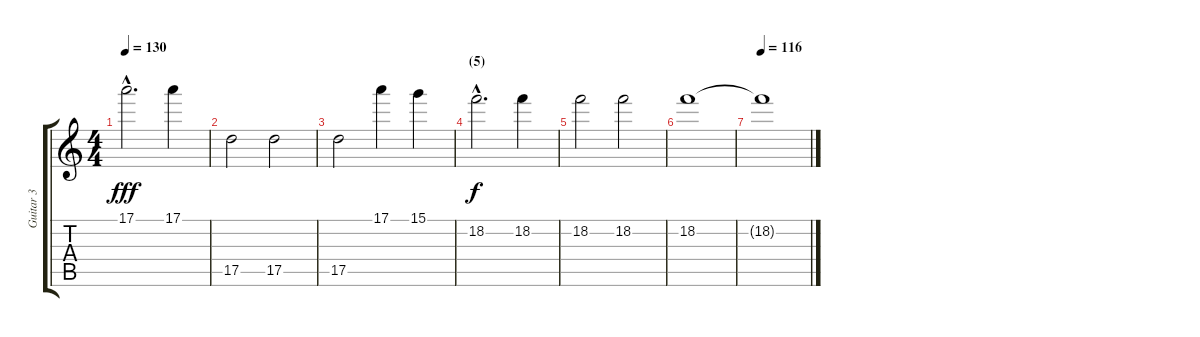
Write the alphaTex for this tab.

\track ("Guitar 3" "Guitar 3") {instrument overdrivenguitar}
\staff {score tabs}
\tuning (E4 B3 G3 D3 A2 E2) {hide}
\ts (4 4)
\tempo 130
\clef g2
\ks c
17.1{hac}.2{d dy fff} 17.1.4 |
17.5.2 17.5.2 |
17.5.2 17.1.4 15.1.4 |
\section ("" "(5)")
18.2{hac}.2{d dy f} 18.2.4 |
18.2.2 18.2.2 |
18.2.1 |
\tempo 116
18.2{t}.1
